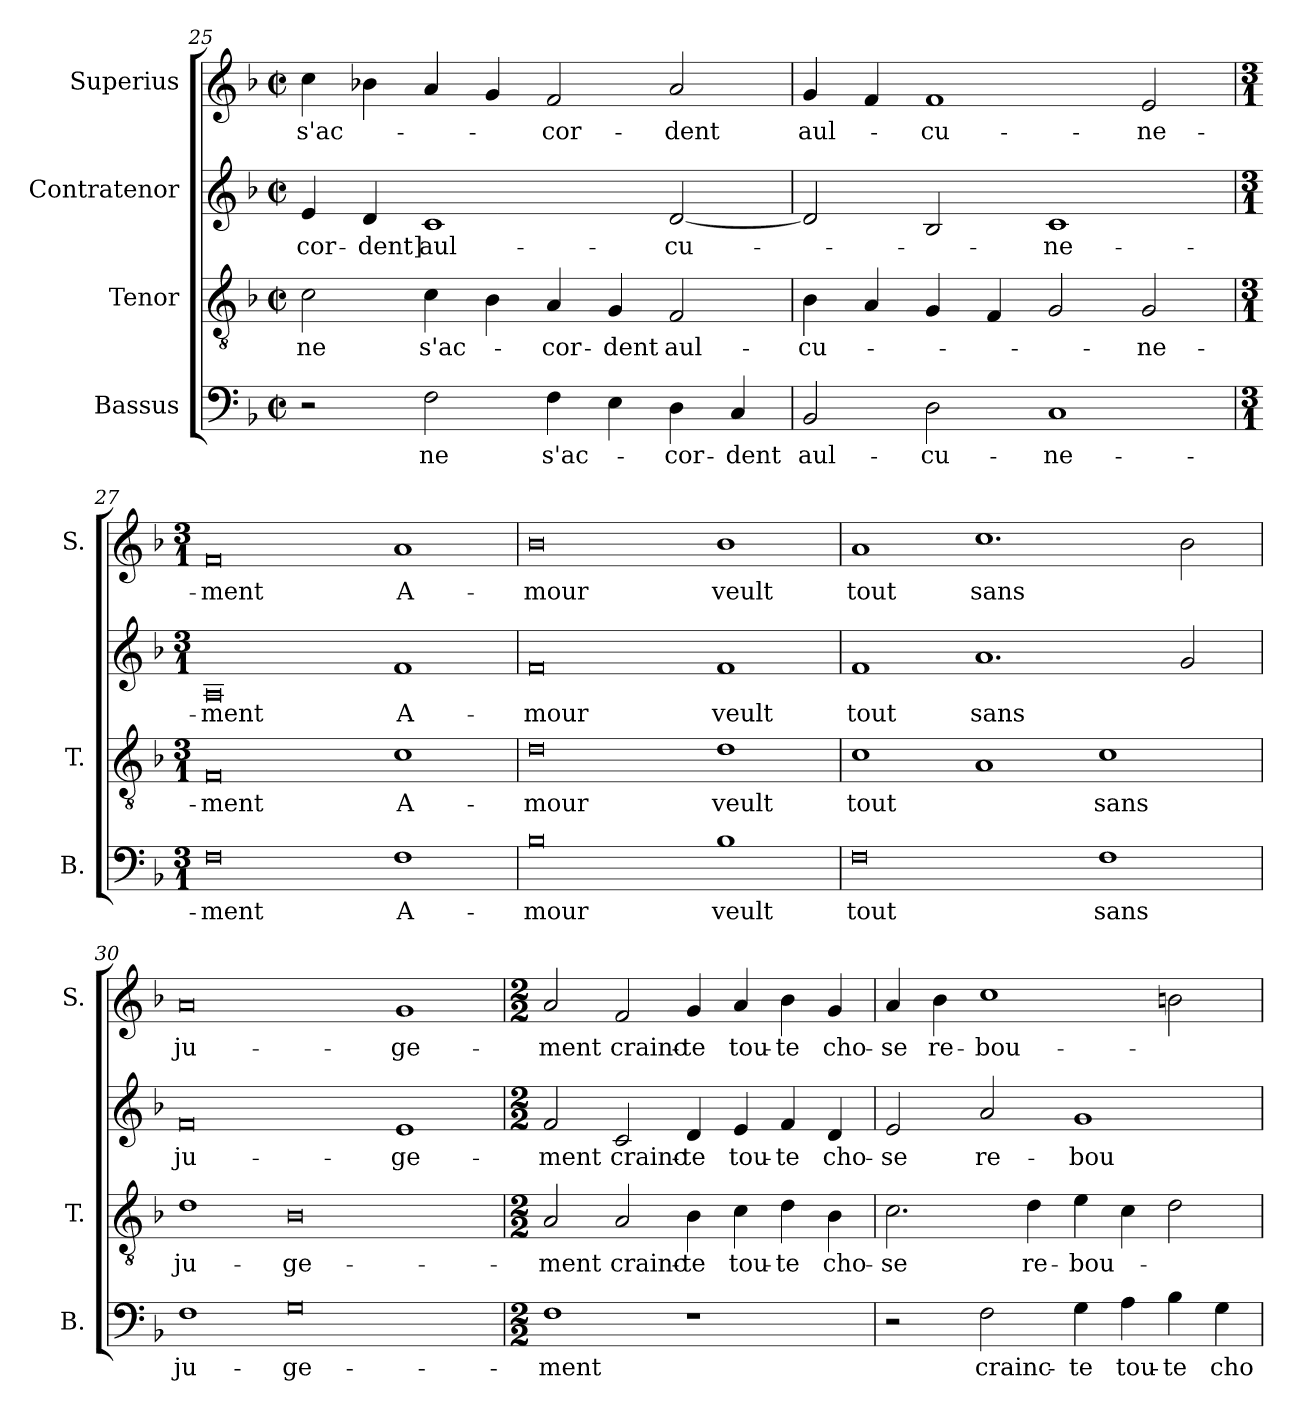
**kern	**text	**kern	**text	**kern	**text	**kern	**text
*part4	*part4	*part3	*part3	*part2	*part2	*part1	*part1
*staff4	*staff4	*staff3	*staff3	*staff2	*staff2	*staff1	*staff1
*I"Bassus	*	*I"Tenor	*	*I"Contratenor	*	*I"Superius	*
*I'B.	*	*I'T.	*	*	*	*I'S.	*
*clefF4	*	*clefGv2	*	*clefG2	*	*clefG2	*
*k[b-]	*	*k[b-]	*	*k[b-]	*	*k[b-]	*
*F:	*	*F:	*	*F:	*	*F:	*
*M2/2	*	*M2/2	*	*M2/2	*	*M2/2	*
*met(c|)	*	*met(c|)	*	*met(c|)	*	*met(c|)	*
=25	=25	=25	=25	=25	=25	=25	=25
2r	.	2c\	ne	4e/	-cor-	4cc\	s'ac-
.	.	.	.	4d/	-dent]	4b-X\	.
2F\	ne	4c\	s'ac-	1c/	aul-	4a/	.
.	.	4B-\	.	.	.	4g/	.
4F\	s'ac-	4A/	-cor-	.	.	2f/	-cor-
4E\	.	4G/	-dent	.	.	.	.
4D\	-cor-	2F/	aul-	[2d/	-cu-	2a/	-dent
4C/	-dent	.	.	.	.	.	.
=26	=26	=26	=26	=26	=26	=26	=26
2BB-/	aul-	4B-\	-cu-	2d/]	.	4g/	aul-
.	.	4A/	.	.	.	4f/	.
2D\	-cu-	4G/	.	2B-/	.	1f/	-cu-
.	.	4F/	.	.	.	.	.
1C/	-ne-	2G/	.	1c/	-ne-	.	.
.	.	2G/	-ne-	.	.	2e/	-ne-
!!LO:LB:g=z
=27	=27	=27	=27	=27	=27	=27	=27
*M3/1	*	*M3/1	*	*M3/1	*	*M3/1	*
0F\	-ment	0F/	-ment	0A/	-ment	0f/	-ment
1F\	A-	1c\	A-	1f/	A-	1a/	A-
=28	=28	=28	=28	=28	=28	=28	=28
0B-\	-mour	0d\	-mour	0f/	-mour	0b-\	-mour
1B-\	veult	1d\	veult	1f/	veult	1b-\	veult
=29	=29	=29	=29	=29	=29	=29	=29
0F\	tout	1c\	tout	1f/	tout	1a/	tout
.	.	1A/	.	1.a/	sans	1.cc\	sans
1F\	sans	1c\	sans	.	.	.	.
.	.	.	.	2g/	.	2b-\	.
=30	=30	=30	=30	=30	=30	=30	=30
1F\	ju-	1d\	ju-	0f/	ju-	0a/	ju-
0G\	-ge-	0B-\	-ge-	.	.	.	.
.	.	.	.	1e/	-ge-	1g/	-ge-
=31	=31	=31	=31	=31	=31	=31	=31
*M2/2	*	*M2/2	*	*M2/2	*	*M2/2	*
1F\	-ment	2A/	-ment	2f/	-ment	2a/	-ment
.	.	2A/	crainc-	2c/	crainc-	2f/	crainc-
1r	.	4B-\	-te	4d/	-te	4g/	-te
.	.	4c\	tou-	4e/	tou-	4a/	tou-
.	.	4d\	-te	4f/	-te	4b-\	-te
.	.	4B-\	cho-	4d/	cho-	4g/	cho-
!!LO:PB:g=z
=32	=32	=32	=32	=32	=32	=32	=32
2r	.	2.c\	-se	2e/	-se	4a/	-se
.	.	.	.	.	.	4b-\	re-
2F\	crainc-	.	.	2a/	re-	1cc\	-bou-
.	.	4d\	re-	.	.	.	.
4G\	-te	4e\	-bou-	1g/	-bou-	.	.
4A\	tou-	4c\	.	.	.	.	.
4B-\	-te	2d\	.	.	.	2bn\	.
4G\	cho-	.	.	.	.	.	.
=	=	=	=	=	=	=	=
*-	*-	*-	*-	*-	*-	*-	*-
